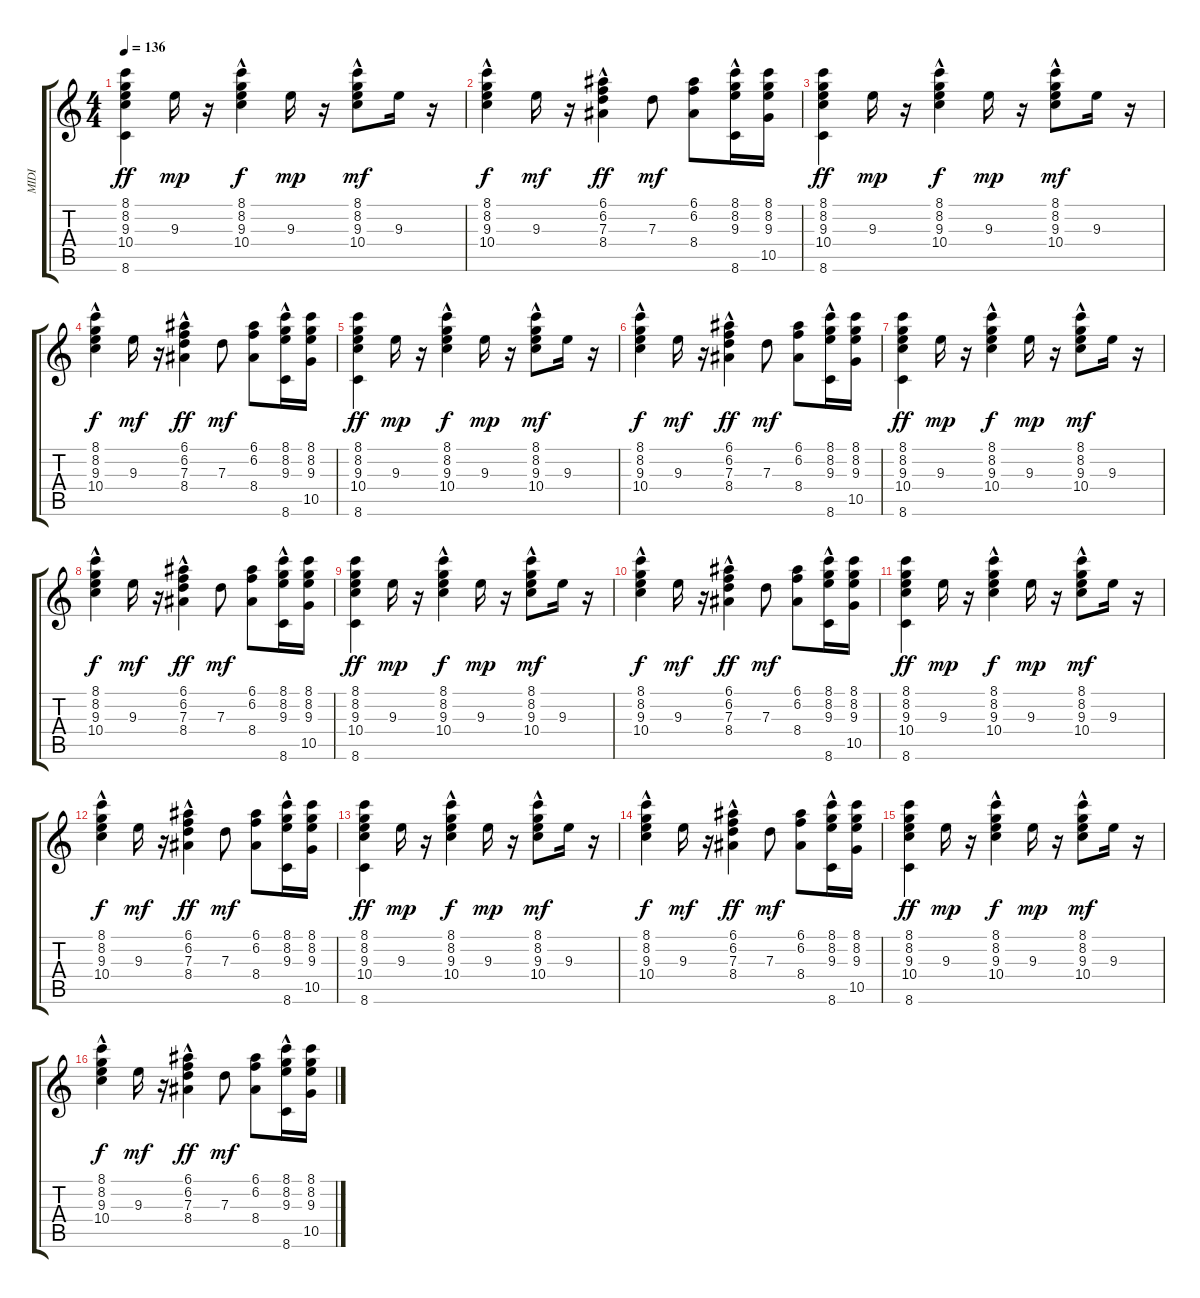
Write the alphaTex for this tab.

\track ("MIDI" "MIDI") {instrument acousticguitarsteel}
\staff {score tabs}
\tuning (E4 B3 G3 D3 A2 E2) {hide}
\ts (4 4)
\tempo 136
\clef g2
\ks c
(8.1 8.2 9.3 10.4 8.6).4{dy ff} 9.3.16{dy mp} r.16 (8.1 8.2 9.3 10.4{hac}).4{dy f} 9.3.16{dy mp} r.16 (8.1{hac} 8.2{hac} 9.3 10.4{hac}).8{dy mf} 9.3.16 r.16 |
(8.1 8.2 9.3 10.4{hac}).4{dy f} 9.3.16{dy mf} r.16 (6.1 6.2 7.3{hac} 8.4).4{dy ff} 7.3.8{dy mf} (6.1 6.2 8.4).8 (8.1 8.2 9.3 8.6{hac}).16 (8.1 8.2 9.3 10.5).16 |
(8.1 8.2 9.3 10.4 8.6).4{dy ff} 9.3.16{dy mp} r.16 (8.1 8.2 9.3 10.4{hac}).4{dy f} 9.3.16{dy mp} r.16 (8.1{hac} 8.2{hac} 9.3 10.4{hac}).8{dy mf} 9.3.16 r.16 |
(8.1 8.2 9.3 10.4{hac}).4{dy f} 9.3.16{dy mf} r.16 (6.1 6.2 7.3{hac} 8.4).4{dy ff} 7.3.8{dy mf} (6.1 6.2 8.4).8 (8.1 8.2 9.3 8.6{hac}).16 (8.1 8.2 9.3 10.5).16 |
(8.1 8.2 9.3 10.4 8.6).4{dy ff} 9.3.16{dy mp} r.16 (8.1 8.2 9.3 10.4{hac}).4{dy f} 9.3.16{dy mp} r.16 (8.1{hac} 8.2{hac} 9.3 10.4{hac}).8{dy mf} 9.3.16 r.16 |
(8.1 8.2 9.3 10.4{hac}).4{dy f} 9.3.16{dy mf} r.16 (6.1 6.2 7.3{hac} 8.4).4{dy ff} 7.3.8{dy mf} (6.1 6.2 8.4).8 (8.1 8.2 9.3 8.6{hac}).16 (8.1 8.2 9.3 10.5).16 |
(8.1 8.2 9.3 10.4 8.6).4{dy ff} 9.3.16{dy mp} r.16 (8.1 8.2 9.3 10.4{hac}).4{dy f} 9.3.16{dy mp} r.16 (8.1{hac} 8.2{hac} 9.3 10.4{hac}).8{dy mf} 9.3.16 r.16 |
(8.1 8.2 9.3 10.4{hac}).4{dy f} 9.3.16{dy mf} r.16 (6.1 6.2 7.3{hac} 8.4).4{dy ff} 7.3.8{dy mf} (6.1 6.2 8.4).8 (8.1 8.2 9.3 8.6{hac}).16 (8.1 8.2 9.3 10.5).16 |
(8.1 8.2 9.3 10.4 8.6).4{dy ff} 9.3.16{dy mp} r.16 (8.1 8.2 9.3 10.4{hac}).4{dy f} 9.3.16{dy mp} r.16 (8.1{hac} 8.2{hac} 9.3 10.4{hac}).8{dy mf} 9.3.16 r.16 |
(8.1 8.2 9.3 10.4{hac}).4{dy f} 9.3.16{dy mf} r.16 (6.1 6.2 7.3{hac} 8.4).4{dy ff} 7.3.8{dy mf} (6.1 6.2 8.4).8 (8.1 8.2 9.3 8.6{hac}).16 (8.1 8.2 9.3 10.5).16 |
(8.1 8.2 9.3 10.4 8.6).4{dy ff} 9.3.16{dy mp} r.16 (8.1 8.2 9.3 10.4{hac}).4{dy f} 9.3.16{dy mp} r.16 (8.1{hac} 8.2{hac} 9.3 10.4{hac}).8{dy mf} 9.3.16 r.16 |
(8.1 8.2 9.3 10.4{hac}).4{dy f} 9.3.16{dy mf} r.16 (6.1 6.2 7.3{hac} 8.4).4{dy ff} 7.3.8{dy mf} (6.1 6.2 8.4).8 (8.1 8.2 9.3 8.6{hac}).16 (8.1 8.2 9.3 10.5).16 |
(8.1 8.2 9.3 10.4 8.6).4{dy ff} 9.3.16{dy mp} r.16 (8.1 8.2 9.3 10.4{hac}).4{dy f} 9.3.16{dy mp} r.16 (8.1{hac} 8.2{hac} 9.3 10.4{hac}).8{dy mf} 9.3.16 r.16 |
(8.1 8.2 9.3 10.4{hac}).4{dy f} 9.3.16{dy mf} r.16 (6.1 6.2 7.3{hac} 8.4).4{dy ff} 7.3.8{dy mf} (6.1 6.2 8.4).8 (8.1 8.2 9.3 8.6{hac}).16 (8.1 8.2 9.3 10.5).16 |
(8.1 8.2 9.3 10.4 8.6).4{dy ff} 9.3.16{dy mp} r.16 (8.1 8.2 9.3 10.4{hac}).4{dy f} 9.3.16{dy mp} r.16 (8.1{hac} 8.2{hac} 9.3 10.4{hac}).8{dy mf} 9.3.16 r.16 |
(8.1 8.2 9.3 10.4{hac}).4{dy f} 9.3.16{dy mf} r.16 (6.1 6.2 7.3{hac} 8.4).4{dy ff} 7.3.8{dy mf} (6.1 6.2 8.4).8 (8.1 8.2 9.3 8.6{hac}).16 (8.1 8.2 9.3 10.5).16
